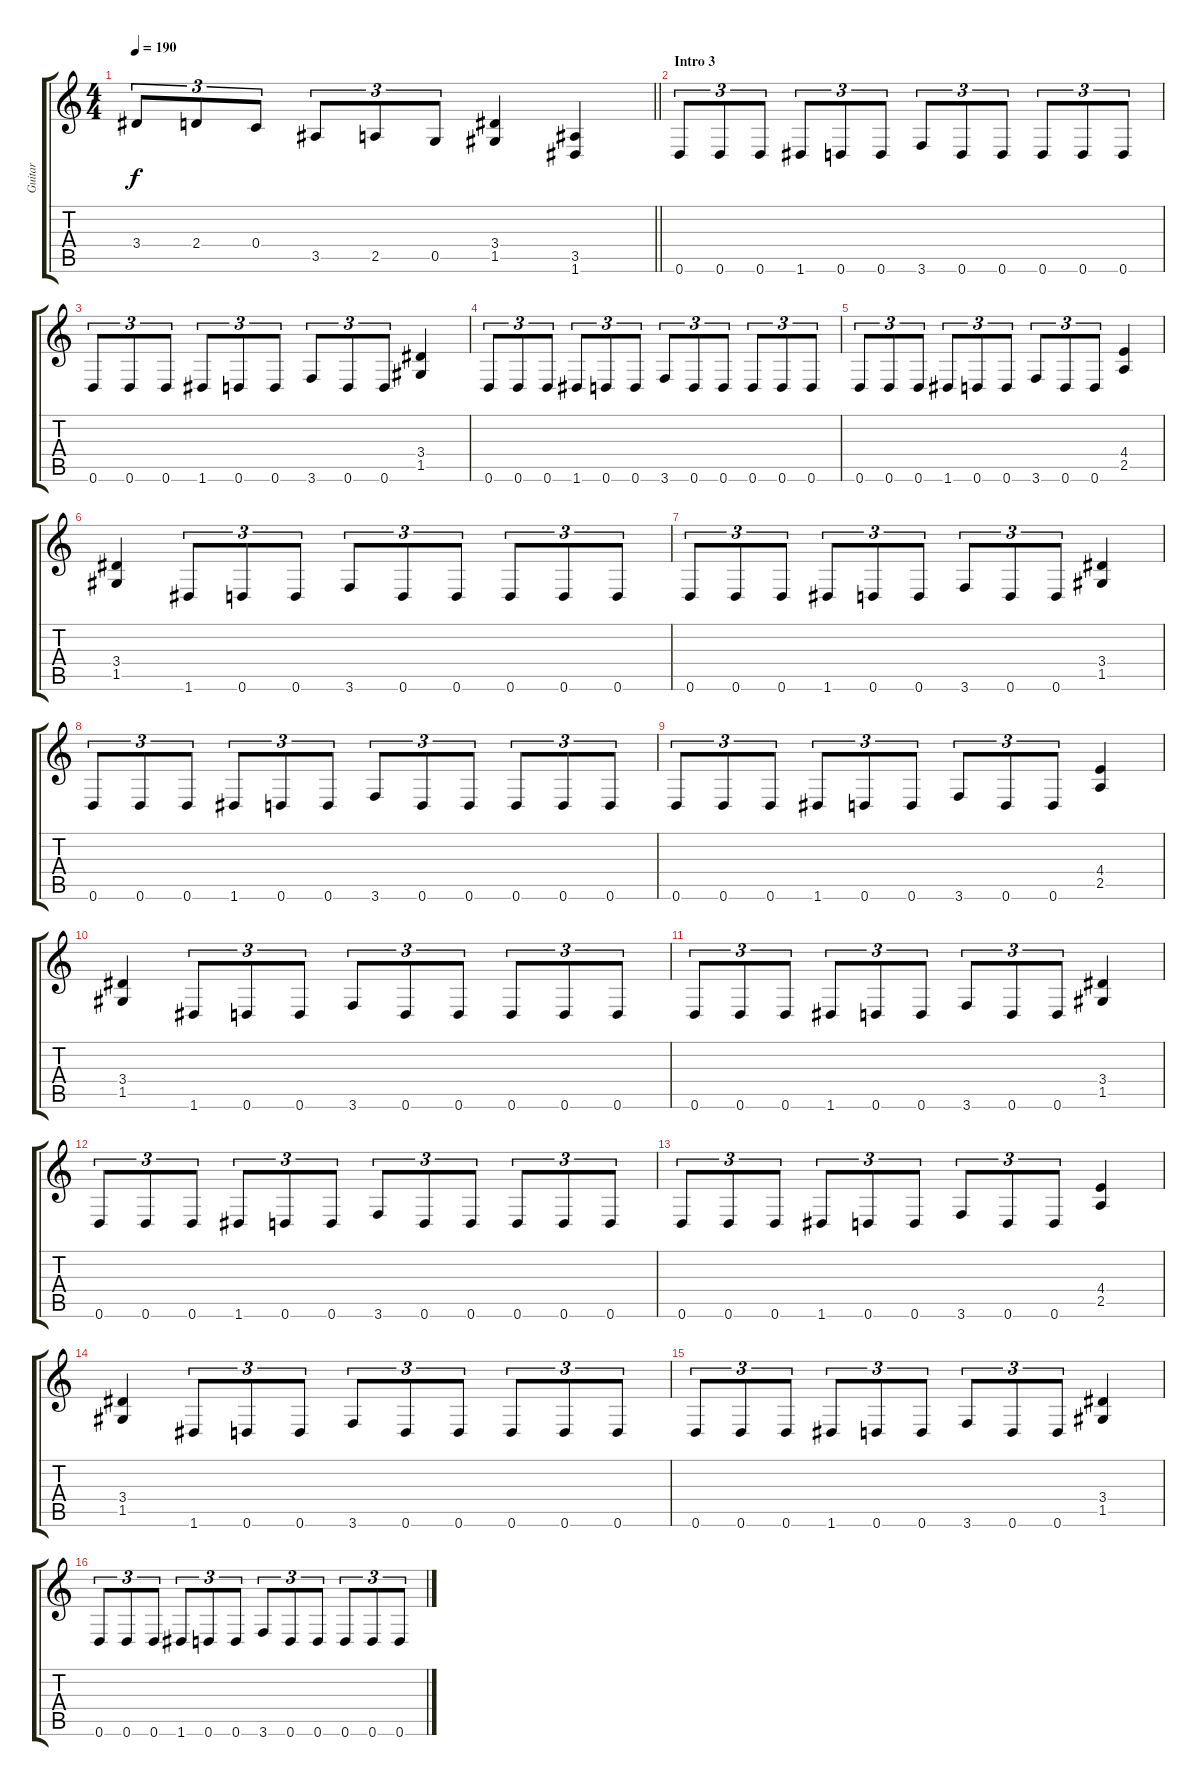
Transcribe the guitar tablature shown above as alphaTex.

\track ("Guitar" "Guitar") {instrument distortionguitar}
\staff {score tabs}
\tuning (D4 A3 F3 C3 G2 D2) {hide}
\ts (4 4)
\tempo 190
\clef g2
\barLineRight lightlight
\ks c
3.4.8{tu (3 2) dy f} 2.4.8{tu (3 2)} 0.4.8{tu (3 2)} 3.5.8{tu (3 2)} 2.5.8{tu (3 2)} 0.5.8{tu (3 2)} (3.4 1.5).4 (3.5 1.6).4 |
\section ("" "Intro 3")
0.6.8{tu (3 2)} 0.6.8{tu (3 2)} 0.6.8{tu (3 2)} 1.6.8{tu (3 2)} 0.6.8{tu (3 2)} 0.6.8{tu (3 2)} 3.6.8{tu (3 2)} 0.6.8{tu (3 2)} 0.6.8{tu (3 2)} 0.6.8{tu (3 2)} 0.6.8{tu (3 2)} 0.6.8{tu (3 2)} |
0.6.8{tu (3 2)} 0.6.8{tu (3 2)} 0.6.8{tu (3 2)} 1.6.8{tu (3 2)} 0.6.8{tu (3 2)} 0.6.8{tu (3 2)} 3.6.8{tu (3 2)} 0.6.8{tu (3 2)} 0.6.8{tu (3 2)} (3.4 1.5).4 |
0.6.8{tu (3 2)} 0.6.8{tu (3 2)} 0.6.8{tu (3 2)} 1.6.8{tu (3 2)} 0.6.8{tu (3 2)} 0.6.8{tu (3 2)} 3.6.8{tu (3 2)} 0.6.8{tu (3 2)} 0.6.8{tu (3 2)} 0.6.8{tu (3 2)} 0.6.8{tu (3 2)} 0.6.8{tu (3 2)} |
0.6.8{tu (3 2)} 0.6.8{tu (3 2)} 0.6.8{tu (3 2)} 1.6.8{tu (3 2)} 0.6.8{tu (3 2)} 0.6.8{tu (3 2)} 3.6.8{tu (3 2)} 0.6.8{tu (3 2)} 0.6.8{tu (3 2)} (4.4 2.5).4 |
(3.4 1.5).4 1.6.8{tu (3 2)} 0.6.8{tu (3 2)} 0.6.8{tu (3 2)} 3.6.8{tu (3 2)} 0.6.8{tu (3 2)} 0.6.8{tu (3 2)} 0.6.8{tu (3 2)} 0.6.8{tu (3 2)} 0.6.8{tu (3 2)} |
0.6.8{tu (3 2)} 0.6.8{tu (3 2)} 0.6.8{tu (3 2)} 1.6.8{tu (3 2)} 0.6.8{tu (3 2)} 0.6.8{tu (3 2)} 3.6.8{tu (3 2)} 0.6.8{tu (3 2)} 0.6.8{tu (3 2)} (3.4 1.5).4 |
0.6.8{tu (3 2)} 0.6.8{tu (3 2)} 0.6.8{tu (3 2)} 1.6.8{tu (3 2)} 0.6.8{tu (3 2)} 0.6.8{tu (3 2)} 3.6.8{tu (3 2)} 0.6.8{tu (3 2)} 0.6.8{tu (3 2)} 0.6.8{tu (3 2)} 0.6.8{tu (3 2)} 0.6.8{tu (3 2)} |
0.6.8{tu (3 2)} 0.6.8{tu (3 2)} 0.6.8{tu (3 2)} 1.6.8{tu (3 2)} 0.6.8{tu (3 2)} 0.6.8{tu (3 2)} 3.6.8{tu (3 2)} 0.6.8{tu (3 2)} 0.6.8{tu (3 2)} (4.4 2.5).4 |
(3.4 1.5).4 1.6.8{tu (3 2)} 0.6.8{tu (3 2)} 0.6.8{tu (3 2)} 3.6.8{tu (3 2)} 0.6.8{tu (3 2)} 0.6.8{tu (3 2)} 0.6.8{tu (3 2)} 0.6.8{tu (3 2)} 0.6.8{tu (3 2)} |
0.6.8{tu (3 2)} 0.6.8{tu (3 2)} 0.6.8{tu (3 2)} 1.6.8{tu (3 2)} 0.6.8{tu (3 2)} 0.6.8{tu (3 2)} 3.6.8{tu (3 2)} 0.6.8{tu (3 2)} 0.6.8{tu (3 2)} (3.4 1.5).4 |
0.6.8{tu (3 2)} 0.6.8{tu (3 2)} 0.6.8{tu (3 2)} 1.6.8{tu (3 2)} 0.6.8{tu (3 2)} 0.6.8{tu (3 2)} 3.6.8{tu (3 2)} 0.6.8{tu (3 2)} 0.6.8{tu (3 2)} 0.6.8{tu (3 2)} 0.6.8{tu (3 2)} 0.6.8{tu (3 2)} |
0.6.8{tu (3 2)} 0.6.8{tu (3 2)} 0.6.8{tu (3 2)} 1.6.8{tu (3 2)} 0.6.8{tu (3 2)} 0.6.8{tu (3 2)} 3.6.8{tu (3 2)} 0.6.8{tu (3 2)} 0.6.8{tu (3 2)} (4.4 2.5).4 |
(3.4 1.5).4 1.6.8{tu (3 2)} 0.6.8{tu (3 2)} 0.6.8{tu (3 2)} 3.6.8{tu (3 2)} 0.6.8{tu (3 2)} 0.6.8{tu (3 2)} 0.6.8{tu (3 2)} 0.6.8{tu (3 2)} 0.6.8{tu (3 2)} |
0.6.8{tu (3 2)} 0.6.8{tu (3 2)} 0.6.8{tu (3 2)} 1.6.8{tu (3 2)} 0.6.8{tu (3 2)} 0.6.8{tu (3 2)} 3.6.8{tu (3 2)} 0.6.8{tu (3 2)} 0.6.8{tu (3 2)} (3.4 1.5).4 |
0.6.8{tu (3 2)} 0.6.8{tu (3 2)} 0.6.8{tu (3 2)} 1.6.8{tu (3 2)} 0.6.8{tu (3 2)} 0.6.8{tu (3 2)} 3.6.8{tu (3 2)} 0.6.8{tu (3 2)} 0.6.8{tu (3 2)} 0.6.8{tu (3 2)} 0.6.8{tu (3 2)} 0.6.8{tu (3 2)}
